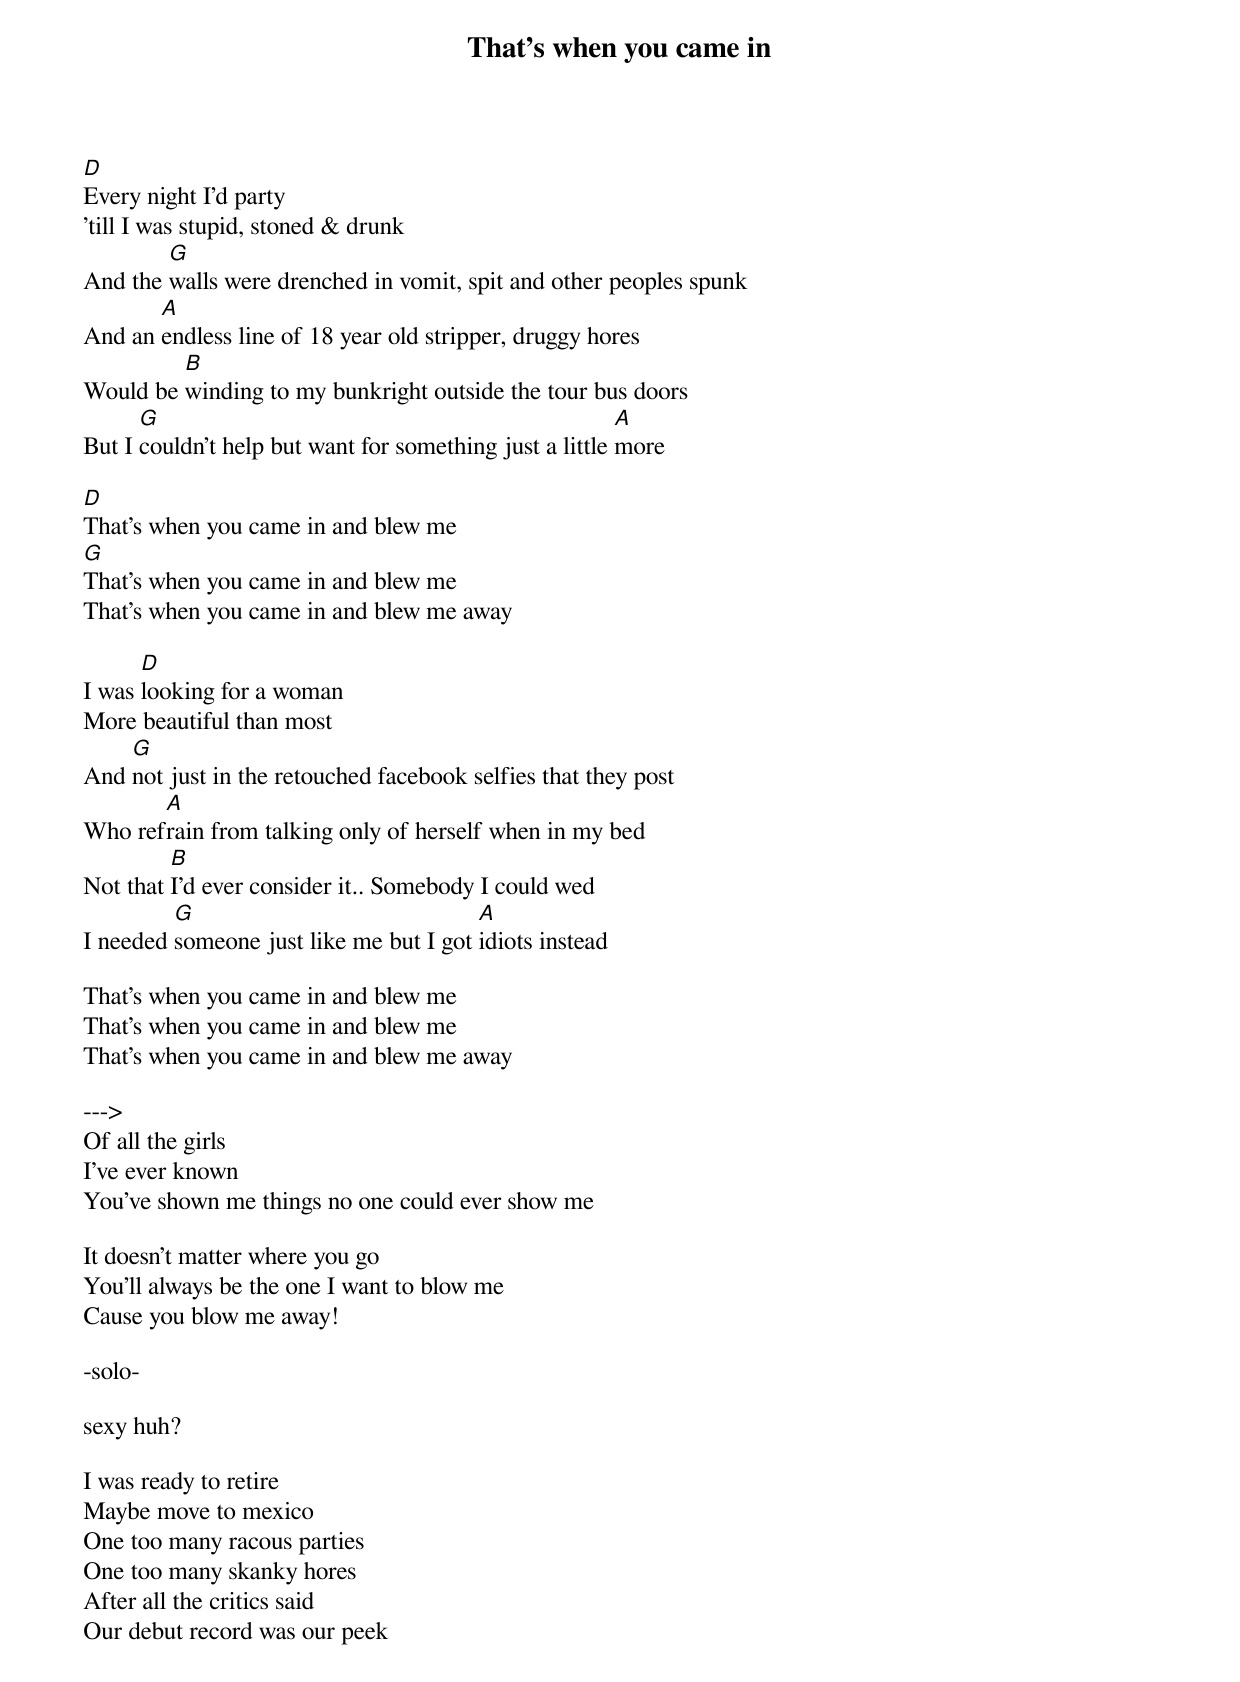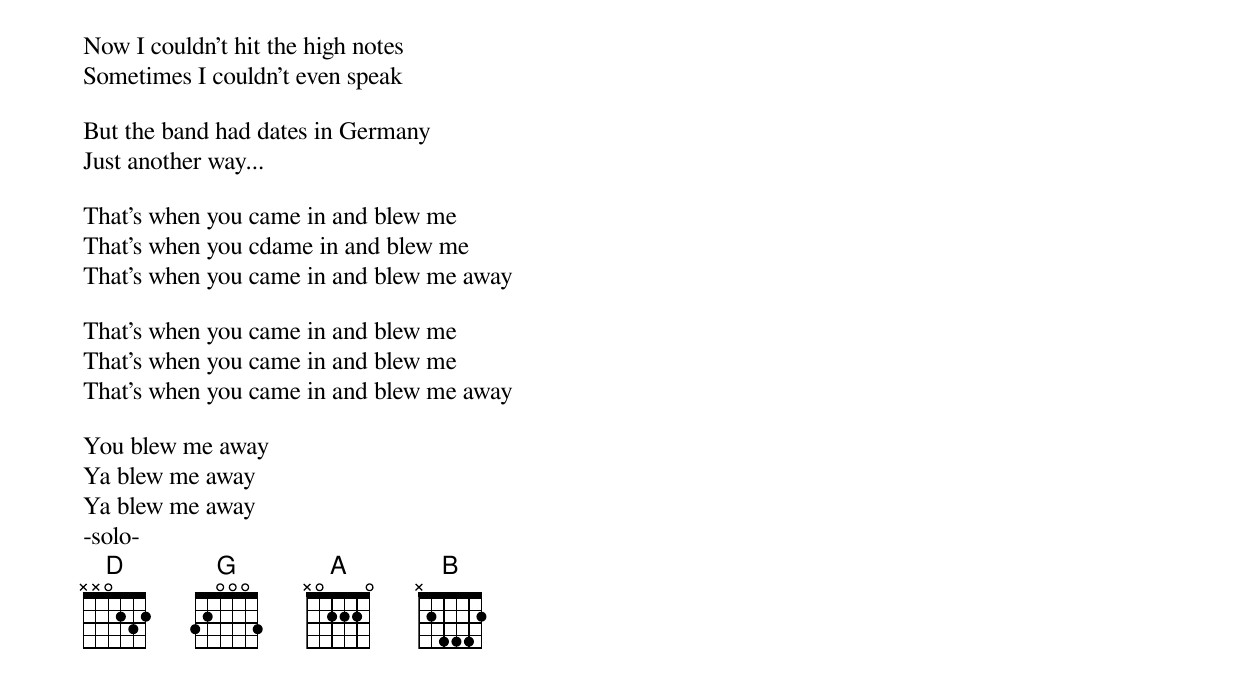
{t: That's when you came in}
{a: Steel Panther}

[D]Every night I'd party
'till I was stupid, stoned & drunk
And the [G]walls were drenched in vomit, spit and other peoples spunk
And an [A]endless line of 18 year old stripper, druggy hores
Would be [B]winding to my bunkright outside the tour bus doors
But I [G]couldn't help but want for something just a little [A]more

[D]That's when you came in and blew me
[G]That's when you came in and blew me
That's when you came in and blew me away

I was [D]looking for a woman
More beautiful than most
And [G]not just in the retouched facebook selfies that they post
Who ref[A]rain from talking only of herself when in my bed
Not that [B]I'd ever consider it.. Somebody I could wed
I needed [G]someone just like me but I got [A]idiots instead

That's when you came in and blew me
That's when you came in and blew me
That's when you came in and blew me away

--->
Of all the girls
I've ever known
You've shown me things no one could ever show me

It doesn't matter where you go
You'll always be the one I want to blow me
Cause you blow me away!

-solo-

sexy huh?

I was ready to retire
Maybe move to mexico
One too many racous parties
One too many skanky hores
After all the critics said
Our debut record was our peek
Now I couldn't hit the high notes
Sometimes I couldn't even speak

But the band had dates in Germany
Just another way...

That's when you came in and blew me
That's when you cdame in and blew me
That's when you came in and blew me away

That's when you came in and blew me
That's when you came in and blew me
That's when you came in and blew me away

You blew me away
Ya blew me away
Ya blew me away
-solo-
